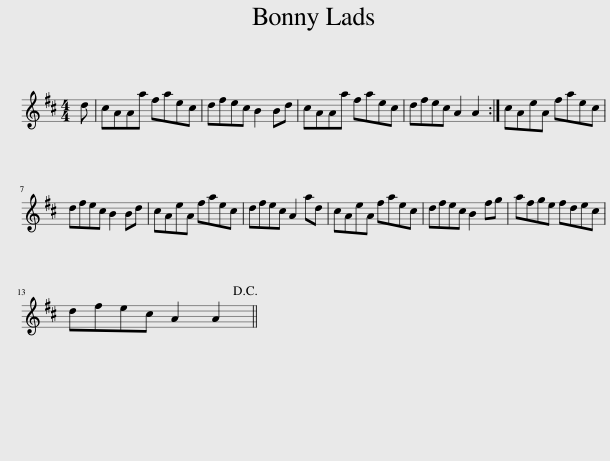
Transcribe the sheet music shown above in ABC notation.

X:1
L:1/8
M:4/4
I:linebreak $
K:D
V:1 treble
V:1
 d | cAAa faec | dfec B2 Bd | cAAa faec | dfec A2 A2 :| %5
 cAeA faec |$ dfec B2 Bd | cAeA faec | dfec A2 ad | cAeA faec | %10
 dfec B2 fg | afge fdec |$ dfec A2 A2!D.C.! || %13
